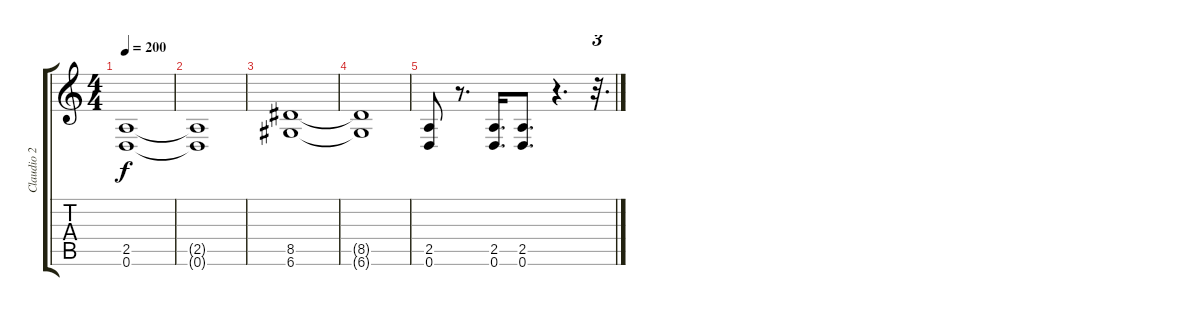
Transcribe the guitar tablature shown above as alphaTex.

\track ("Claudio 2" "Claudio 2") {instrument distortionguitar}
\staff {score tabs}
\tuning (D4 A3 F3 C3 G2 D2) {hide}
\ts (4 4)
\tempo 200
\clef g2
\ks c
(2.5 0.6).1{dy f} |
(2.5{t} 0.6{t}).1 |
(8.5 6.6).1 |
(8.5{t} 6.6{t}).1 |
(2.5 0.6).8 r.8{d} (2.5 0.6).16{d} (2.5 0.6).8{d} r.4{d} r.32{d tu (3 2)}
